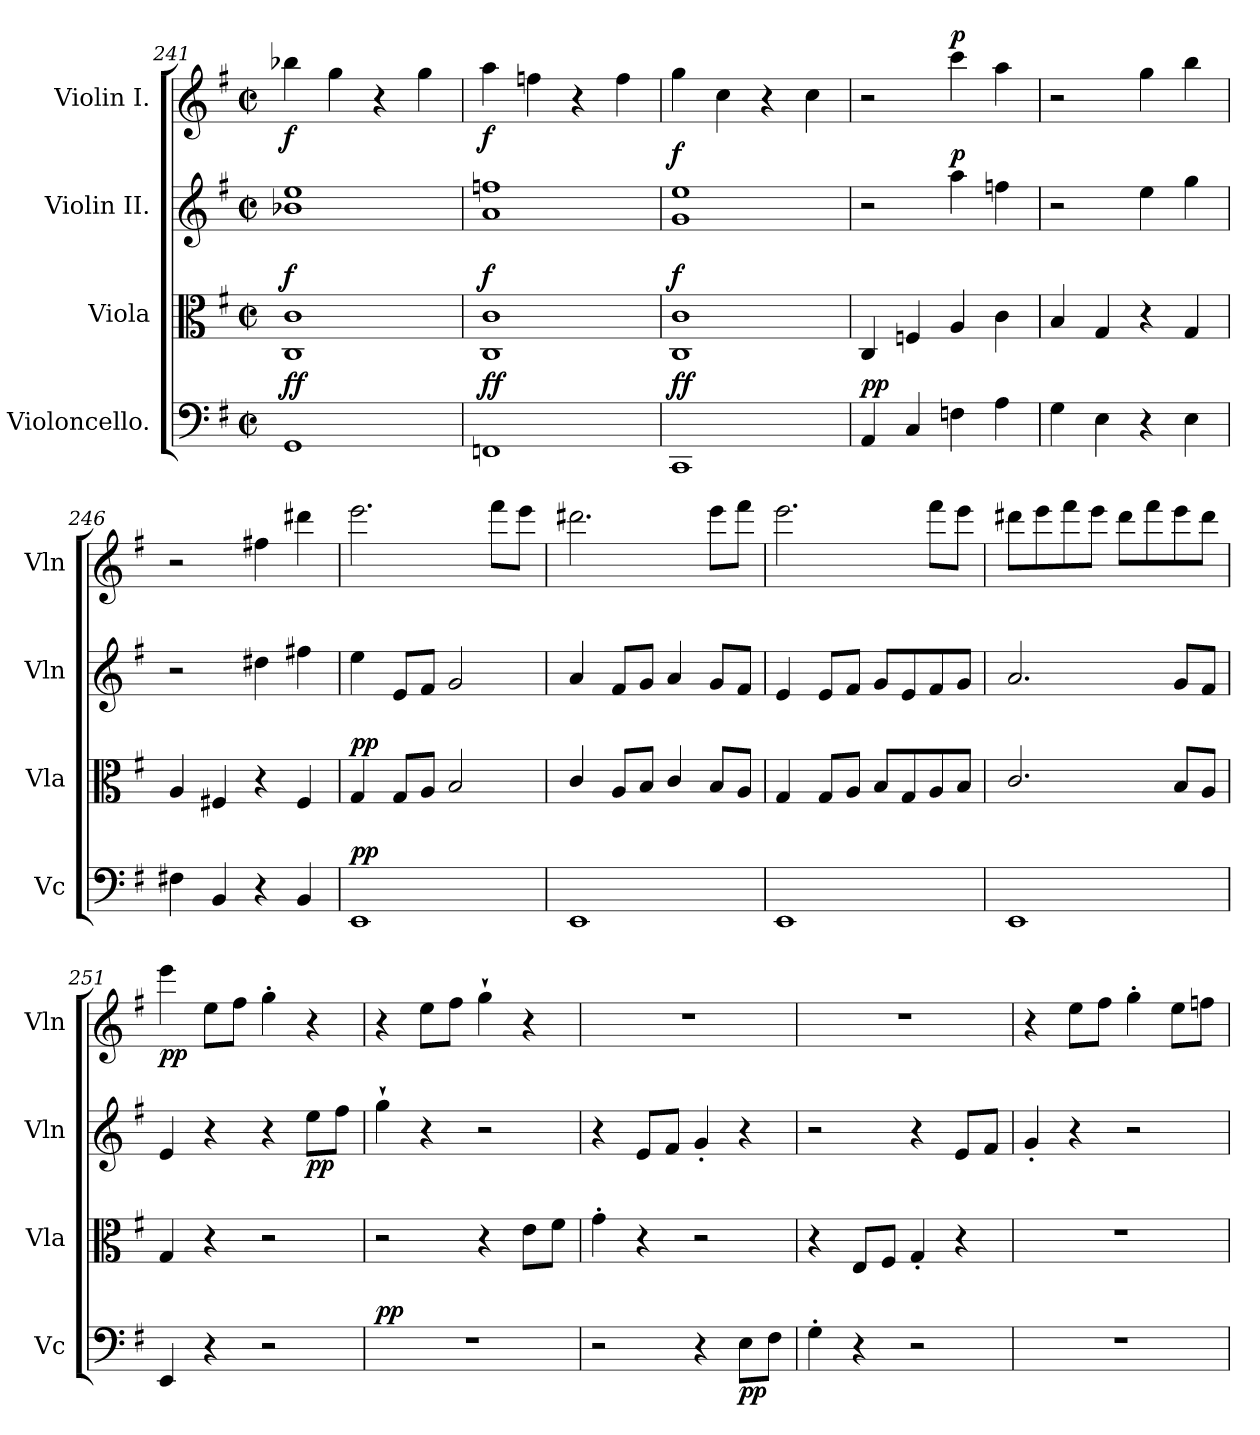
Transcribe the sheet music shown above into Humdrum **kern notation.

**kern	**dynam	**kern	**dynam	**kern	**dynam	**kern	**dynam
*part4	*part4	*part3	*part3	*part2	*part2	*part1	*part1
*staff4	*staff4	*staff3	*staff3	*staff2	*staff2	*staff1	*staff1
*I"Violoncello.	*	*I"Viola	*	*I"Violin II.	*	*I"Violin I.	*
*I'Vc	*	*I'Vla	*	*I'Vln	*	*I'Vln	*
!!LO:LB:g=z
*clefF4	*	*clefC3	*	*clefG2	*	*clefG2	*
*k[f#]	*	*k[f#]	*	*k[f#]	*	*k[f#]	*
*M2/2	*	*M2/2	*	*M2/2	*	*M2/2	*
*met(c|)	*	*met(c|)	*	*met(c|)	*	*met(c|)	*
=241	=241	=241	=241	=241	=241	=241	=241
!	!LO:DY:b	!	!	!	!	!	!
!	!LO:DY:n=1:a	!	!LO:DY:a	!	!	!	!LO:DY:b
1GG	f f	1C 1c	f	1b-X 1ee	.	4bb-X\	f
.	.	.	.	.	.	4gg\	.
.	.	.	.	.	.	4r	.
.	.	.	.	.	.	4gg\	.
=242	=242	=242	=242	=242	=242	=242	=242
!	!LO:DY:a	!	!	!	!	!	!
!	!LO:DY:n=1:b	!	!LO:DY:a	!	!	!	!LO:DY:b
1FFn	f f	1C 1c	f	1a 1ffn	.	4aa\	f
.	.	.	.	.	.	4ffn\	.
.	.	.	.	.	.	4r	.
.	.	.	.	.	.	4ff\	.
=243	=243	=243	=243	=243	=243	=243	=243
!	!LO:DY:a	!	!	!	!	!	!
!	!LO:DY:n=1:b	!	!LO:DY:a	!	!LO:DY:a	!	!
1CC	f f	1C 1c	f	1g 1ee	f	4gg\	.
.	.	.	.	.	.	4cc\	.
.	.	.	.	.	.	4r	.
.	.	.	.	.	.	4cc\	.
=244	=244	=244	=244	=244	=244	=244	=244
!	!LO:DY:b	!	!	!	!	!	!
!	!LO:DY:n=1:a	!	!	!	!	!	!
4AA/	p p	4C/	.	2r	.	2r	.
4C/	.	4Fn/	.	.	.	.	.
!	!	!	!	!	!LO:DY:a	!	!LO:DY:a
4Fn\	.	4A/	.	4aa\	p	4ccc\	p
4A\	.	4c\	.	4ffn\	.	4aa\	.
=245	=245	=245	=245	=245	=245	=245	=245
4G\	.	4B/	.	2r	.	2r	.
4E\	.	4G/	.	.	.	.	.
4r	.	4r	.	4ee\	.	4gg\	.
4E\	.	4G/	.	4gg\	.	4bb\	.
=246	=246	=246	=246	=246	=246	=246	=246
4F#X\	.	4A/	.	2r	.	2r	.
4BB/	.	4F#X/	.	.	.	.	.
4r	.	4r	.	4dd#X\	.	4ff#X\	.
4BB/	.	4F#/	.	4ff#X\	.	4ddd#X\	.
=247	=247	=247	=247	=247	=247	=247	=247
!	!LO:DY:a	!	!LO:DY:a	!	!	!	!
1EE	pp	4G/	pp	4ee\	.	2.eee\	.
.	.	8G/L	.	8e/L	.	.	.
.	.	8A/J	.	8f#/J	.	.	.
.	.	2B/	.	2g/	.	.	.
.	.	.	.	.	.	8fff#\L	.
.	.	.	.	.	.	8eee\J	.
!!LO:PB:g=z
=248	=248	=248	=248	=248	=248	=248	=248
1EE	.	4c/	.	4a/	.	2.ddd#X\	.
.	.	8A/L	.	8f#/L	.	.	.
.	.	8B/J	.	8g/J	.	.	.
.	.	4c/	.	4a/	.	.	.
.	.	8B/L	.	8g/L	.	8eee\L	.
.	.	8A/J	.	8f#/J	.	8fff#\J	.
=249	=249	=249	=249	=249	=249	=249	=249
1EE	.	4G/	.	4e/	.	2.eee\	.
.	.	8G/L	.	8e/L	.	.	.
.	.	8A/J	.	8f#/J	.	.	.
.	.	8B/L	.	8g/L	.	.	.
.	.	8G/	.	8e/	.	.	.
.	.	8A/	.	8f#/	.	8fff#\L	.
.	.	8B/J	.	8g/J	.	8eee\J	.
=250	=250	=250	=250	=250	=250	=250	=250
1EE	.	2.c/	.	2.a/	.	8ddd#X\L	.
.	.	.	.	.	.	8eee\	.
.	.	.	.	.	.	8fff#\	.
.	.	.	.	.	.	8eee\J	.
.	.	.	.	.	.	8ddd#\L	.
.	.	.	.	.	.	8fff#\	.
.	.	8B/L	.	8g/L	.	8eee\	.
.	.	8A/J	.	8f#/J	.	8ddd#\J	.
=251	=251	=251	=251	=251	=251	=251	=251
!	!	!	!	!	!	!	!LO:DY:b
4EE/	.	4G/	.	4e/	.	4eee\	pp
4r	.	4r	.	4r	.	8ee\L	.
.	.	.	.	.	.	8ff#\J	.
2r	.	2r	.	4r	.	4gg'\	.
!	!	!	!	!	!LO:DY:b	!	!
.	.	.	.	8ee\L	pp	4r	.
.	.	.	.	8ff#\J	.	.	.
=252	=252	=252	=252	=252	=252	=252	=252
!	!LO:DY:a	!	!	!	!	!	!
1r	pp	2r	.	4gg''\	.	4r	.
.	.	.	.	4r	.	8ee\L	.
.	.	.	.	.	.	8ff#\J	.
.	.	4r	.	2r	.	4gg''\	.
.	.	8e\L	.	.	.	4r	.
.	.	8f#\J	.	.	.	.	.
!!LO:PB:g=z
=253	=253	=253	=253	=253	=253	=253	=253
2r	.	4g'\	.	4r	.	1r	.
.	.	4r	.	8e/L	.	.	.
.	.	.	.	8f#/J	.	.	.
4r	.	2r	.	4g'/	.	.	.
!	!LO:DY:b	!	!	!	!	!	!
8E\L	pp	.	.	4r	.	.	.
8F#\J	.	.	.	.	.	.	.
=254	=254	=254	=254	=254	=254	=254	=254
4G'\	.	4r	.	2r	.	1r	.
4r	.	8E/L	.	.	.	.	.
.	.	8F#/J	.	.	.	.	.
2r	.	4G'/	.	4r	.	.	.
.	.	4r	.	8e/L	.	.	.
.	.	.	.	8f#/J	.	.	.
=255	=255	=255	=255	=255	=255	=255	=255
1r	.	1r	.	4g'/	.	4r	.
.	.	.	.	4r	.	8ee\L	.
.	.	.	.	.	.	8ff#\J	.
.	.	.	.	2r	.	4gg'\	.
.	.	.	.	.	.	8ee\L	.
.	.	.	.	.	.	8ffn\J	.
=	=	=	=	=	=	=	=
*-	*-	*-	*-	*-	*-	*-	*-
